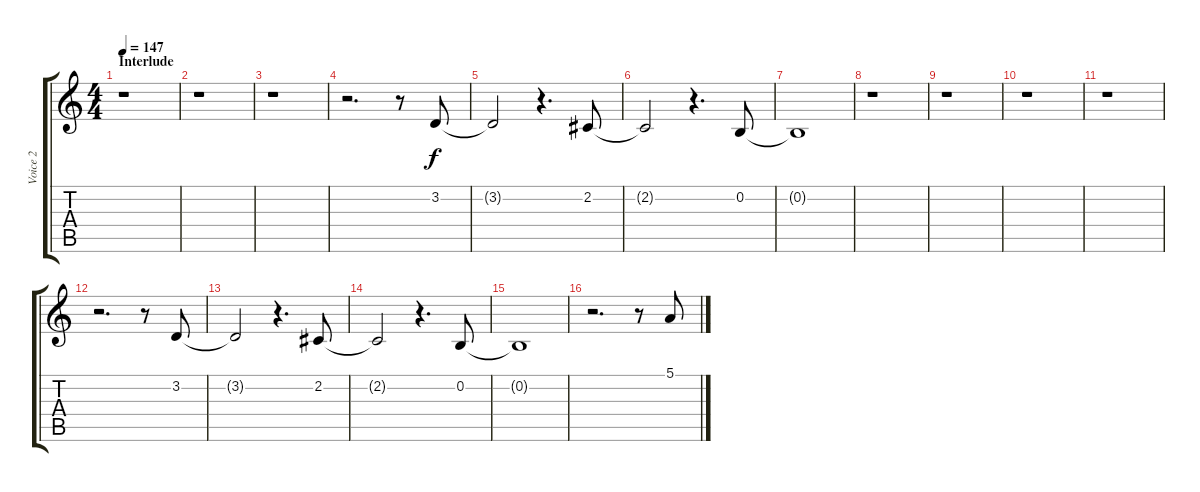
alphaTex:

\track ("Voice 2" "Voice 2") {instrument cello}
\staff {score tabs}
\tuning (E4 B3 G3 D3 A2 E2) {hide}
\ts (4 4)
\section ("" "Interlude")
\tempo 147
\clef g2
\ks c
r.1{dy f} |
r.1 |
r.1 |
r.2{d} r.8 3.2.8 |
3.2{t}.2 r.4{d} 2.2.8 |
2.2{t}.2 r.4{d} 0.2.8 |
0.2{t}.1 |
r.1 |
r.1 |
r.1 |
r.1 |
r.2{d} r.8 3.2.8 |
3.2{t}.2 r.4{d} 2.2.8 |
2.2{t}.2 r.4{d} 0.2.8 |
0.2{t}.1 |
r.2{d} r.8 5.1.8
